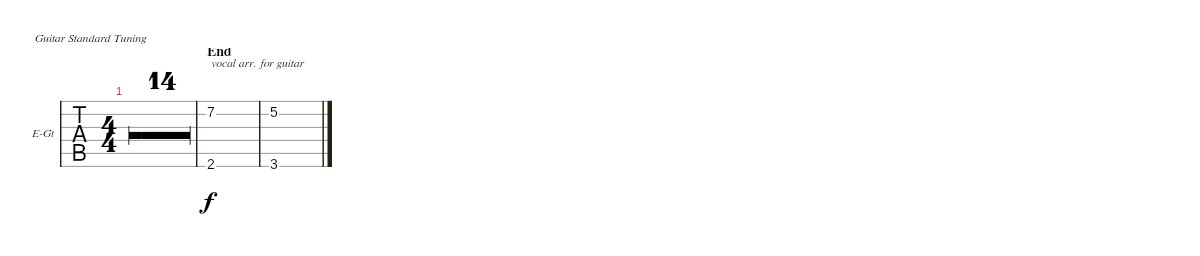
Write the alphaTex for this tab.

\defaultSystemsLayout 4
\bracketExtendMode groupsimilarinstruments
\firstSystemTrackNameOrientation horizontal
\otherSystemsTrackNameOrientation horizontal
\defaultBarNumberDisplay FirstOfSystem
\track ("Lead" "E-Gt") {multiBarRest instrument distortionguitar}
\staff {tabs}
\tuning (E4 B3 G3 D3 A2 E2)
\ts (4 4)
\tempo 136
\clef g2
\ks c
r.1{dy mp} |
r.1 |
r.1 |
r.1 |
r.1 |
\ts (7 8)
r.2{d} r.8 |
\ts (4 4)
r.1 |
r.1 |
r.1 |
r.1 |
r.1 |
r.1 |
r.1 |
r.1 |
\section ("" "End")
(7.2 2.6).1{txt "vocal arr. for guitar" dy f} |
(5.2 3.6).1
